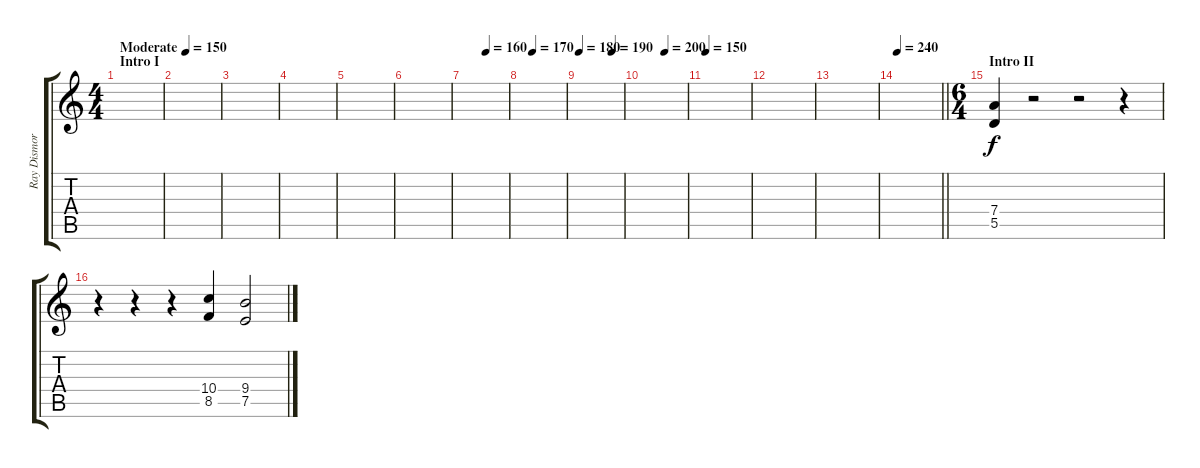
\track ("Ray Dismore" "Ray Dismor") {instrument distortionguitar}
\staff {score tabs}
\tuning (E4 B3 G3 D3 A2 E2) {hide}
\ts (4 4)
\section ("" "Intro I")
\tempo (150 "Moderate")
\clef g2
\ks c
|
|
|
|
|
|
\tempo (160 0.5)
|
\tempo (170 0.25)
|
\tempo 180
\tempo (190 0.75)
|
\tempo (200 0.5)
|
\tempo 150
|
|
|
\tempo 240
\barLineRight lightlight
|
\ts (6 4)
\section ("" "Intro II")
(7.4 5.5).4 r.2 r.2 r.4 |
r.4 r.4 r.4 (10.4 8.5).4 (9.4 7.5).2
